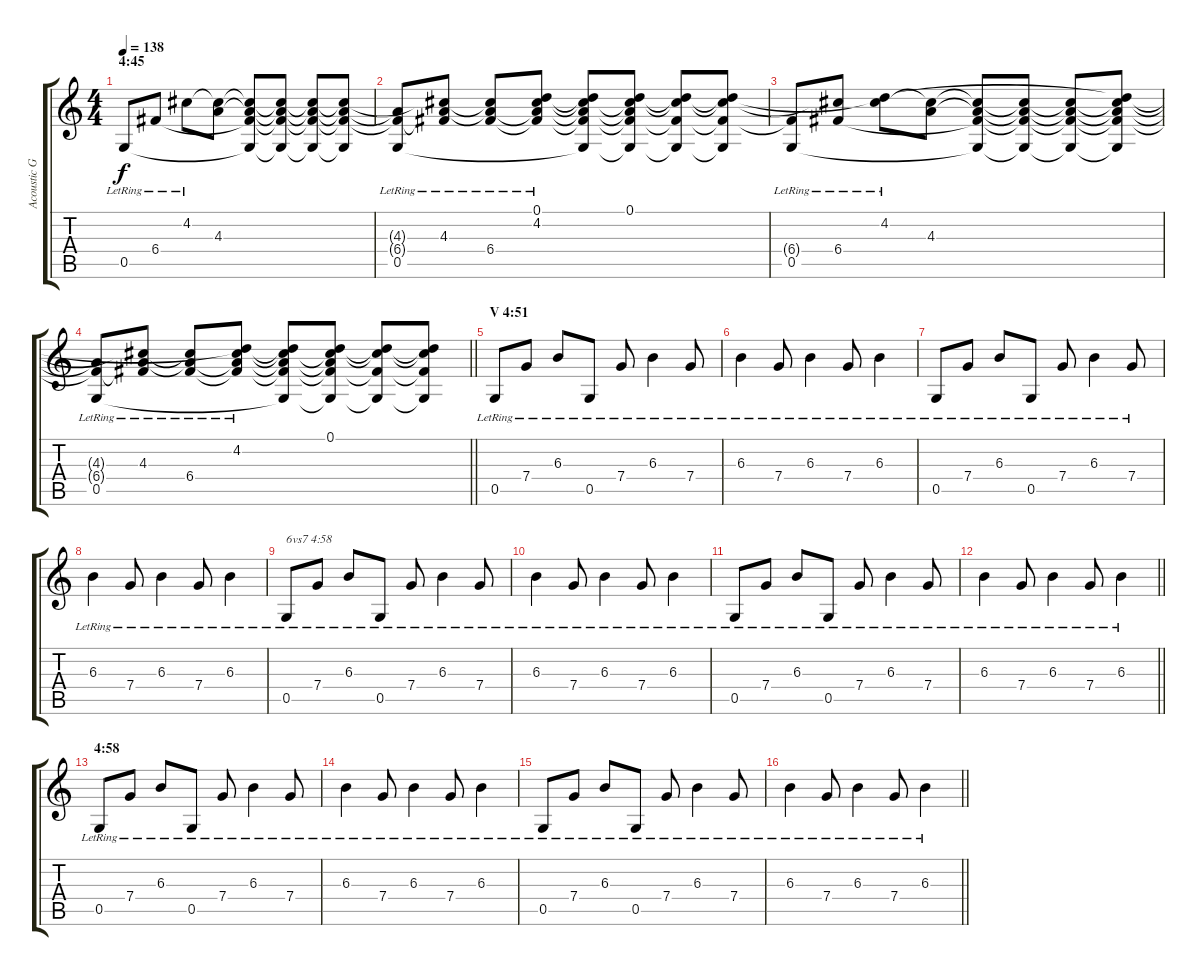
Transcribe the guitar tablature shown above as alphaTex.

\track ("Acoustic Guitar" "Acoustic G") {instrument acousticguitarsteel}
\staff {score tabs}
\tuning (D4 A3 F3 C3 G2 D2) {hide}
\ts (4 4)
\section ("" "4:45")
\tempo 138
\clef g2
\ks c
0.5{lr}.8{dy f} 6.4{lr}.8 4.2{lr}.8 (4.2{t} 4.3).8 (4.2{t} 4.3{t} 6.4{t} 0.5{t}).8 (4.2{t} 4.3{t} 6.4{t} 0.5{t}).8 (4.2{t} 4.3{t} 6.4{t} 0.5{t}).8 (4.2{t} 4.3{t} 6.4{t} 0.5{t}).8 |
(4.3{t} 6.4{t} 0.5{lr}).8 (4.2{t} 4.3{lr} 6.4{t}).8 (4.2{t} 4.3{t} 6.4{lr}).8 (0.1 4.2{lr} 4.3{t} 6.4{t}).8 (0.1{t} 4.2{t} 4.3{t} 6.4{t} 0.5{t}).8 (0.1 4.2{t} 4.3{t} 6.4{t} 0.5{t}).8 (0.1{t} 4.2{t} 6.4{t} 0.5{t}).8 (0.1{t} 4.2{t} 6.4{t} 0.5{t}).8 |
(6.4{t} 0.5{lr}).8 (4.2{t} 6.4{lr}).8 (0.1{t} 4.2{lr}).8 (4.2{t} 4.3).8 (4.2{t} 4.3{t} 6.4{t} 0.5{t}).8 (4.2{t} 4.3{t} 6.4{t} 0.5{t}).8 (4.2{t} 4.3{t} 6.4{t} 0.5{t}).8 (0.1{t} 4.2{t} 4.3{t} 6.4{t} 0.5{t}).8 |
\barLineRight lightlight
(4.3{t} 6.4{t} 0.5{lr}).8 (4.2{t} 4.3{lr} 6.4{t}).8 (4.2{t} 4.3{t} 6.4{lr}).8 (0.1{t} 4.2{lr} 4.3{t} 6.4{t}).8 (0.1{t} 4.2{t} 4.3{t} 6.4{t} 0.5{t}).8 (0.1 4.2{t} 4.3{t} 6.4{t} 0.5{t}).8 (0.1{t} 4.2{t} 6.4{t} 0.5{t}).8 (0.1{t} 4.2{t} 6.4{t} 0.5{t}).8 |
\section ("" "V 4:51")
0.5{lr}.8 7.4{lr}.8 6.3{lr}.8 0.5{lr}.8 7.4{lr}.8 6.3{lr}.4 7.4{lr}.8 |
6.3{lr}.4 7.4{lr}.8 6.3{lr}.4 7.4{lr}.8 6.3{lr}.4 |
0.5{lr}.8 7.4{lr}.8 6.3{lr}.8 0.5{lr}.8 7.4{lr}.8 6.3{lr}.4 7.4{lr}.8 |
6.3{lr}.4 7.4{lr}.8 6.3{lr}.4 7.4{lr}.8 6.3{lr}.4 |
0.5{lr}.8{txt "6vs7 4:58"} 7.4{lr}.8 6.3{lr}.8 0.5{lr}.8 7.4{lr}.8 6.3{lr}.4 7.4{lr}.8 |
6.3{lr}.4 7.4{lr}.8 6.3{lr}.4 7.4{lr}.8 6.3{lr}.4 |
0.5{lr}.8 7.4{lr}.8 6.3{lr}.8 0.5{lr}.8 7.4{lr}.8 6.3{lr}.4 7.4{lr}.8 |
\barLineRight lightlight
6.3{lr}.4 7.4{lr}.8 6.3{lr}.4 7.4{lr}.8 6.3{lr}.4 |
\section ("" "4:58")
0.5{lr}.8 7.4{lr}.8 6.3{lr}.8 0.5{lr}.8 7.4{lr}.8 6.3{lr}.4 7.4{lr}.8 |
6.3{lr}.4 7.4{lr}.8 6.3{lr}.4 7.4{lr}.8 6.3{lr}.4 |
0.5{lr}.8 7.4{lr}.8 6.3{lr}.8 0.5{lr}.8 7.4{lr}.8 6.3{lr}.4 7.4{lr}.8 |
\barLineRight lightlight
6.3{lr}.4 7.4{lr}.8 6.3{lr}.4 7.4{lr}.8 6.3{lr}.4
